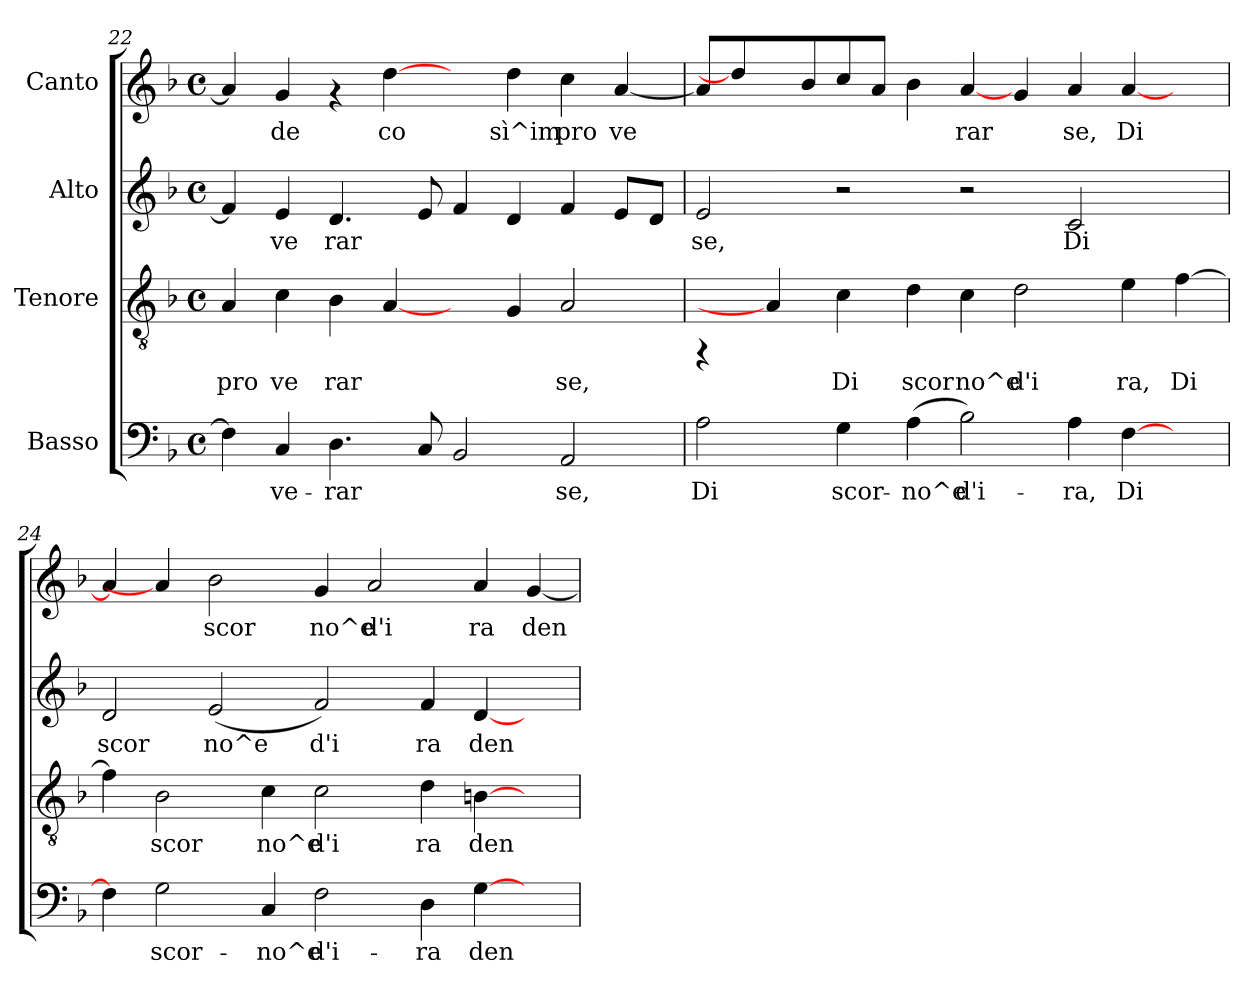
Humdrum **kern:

**kern	**text	**kern	**text	**kern	**text	**kern	**text
*part4	*part4	*part3	*part3	*part2	*part2	*part1	*part1
*staff4	*staff4	*staff3	*staff3	*staff2	*staff2	*staff1	*staff1
*I"Basso	*	*I"Tenore	*	*I"Alto	*	*I"Canto	*
*clefF4	*	*clefGv2	*	*clefG2	*	*clefG2	*
*k[b-]	*	*k[b-]	*	*k[b-]	*	*k[b-]	*
*F:	*	*F:	*	*F:	*	*F:	*
*M4/4	*	*M4/4	*	*M4/4	*	*M4/4	*
*met(c)	*	*met(c)	*	*met(c)	*	*met(c)	*
=22	=22	=22	=22	=22	=22	=22	=22
!	!LO:LY:b:cj	!	!LO:LY:b:cj	!	!LO:LY:b:cj	!	!LO:LY:b:cj
4F\]	--	4A/	pro	4f/]	.	4a/]	.
!	!LO:LY:b:cj	!	!LO:LY:b:cj	!	!LO:LY:b:cj	!	!LO:LY:b:cj
4C/	-ve-	4c\	ve	4e/	ve	4g/	de
!	!LO:LY:b:cj	!	!LO:LY:b:cj	!	!LO:LY:b:cj	!	!
4.D\	-rar-	4B-\	rar	4.d/	rar	4rf	.
!	!	!	!LO:LY:b:cj	!	!	!	!LO:LY:b:cj
.	.	[4A/	.	.	.	[4dd\	co
!	!LO:LY:b:cj	!	!	!	!LO:LY:b:cj	!	!
8C/	--	.	.	8e/	.	.	.
!	!LO:LY:b:cj	!	!	!	!LO:LY:b:cj	!	!
2BB-/	--	4ryy	.	4f/	.	4ryy	.
!	!	!	!LO:LY:b:cj	!	!LO:LY:b:cj	!	!LO:LY:b:cj
.	.	4G/	.	4d/	.	4dd\	sì^im
!	!LO:LY:b:cj	!	!LO:LY:b:cj	!	!LO:LY:b:cj	!	!LO:LY:b:cj
2AA/	-se,	2A/	se,	4f/	.	4cc\	pro
!	!	!	!	!	!LO:LY:b:cj	!	!LO:LY:b:cj
.	.	.	.	8e/L	.	[<4a/	ve
!	!	!	!	!	!LO:LY:b:cj	!	!
.	.	.	.	8d/J	.	.	.
=23	=23	=23	=23	=23	=23	=23	=23
!	!LO:LY:b:cj	!	!	!	!LO:LY:b:cj	!	!LO:LY:b:cj
2A\	Di	4rFF	.	2e/	se,	8a/L]	.
.	.	.	.	.	.	4dd\]	.
.	.	4A/]	.	.	.	.	.
!	!	!	!	!	!	!	!LO:LY:b:cj
.	.	.	.	.	.	8b-/	.
!	!LO:LY:b:cj	!	!LO:LY:b:cj	!	!	!	!LO:LY:b:cj
4G\	scor-	4c\	Di	2r	.	8cc/	.
!	!	!	!	!	!	!	!LO:LY:b:cj
.	.	.	.	.	.	8a/J	.
!	!LO:LY:b:cj	!	!LO:LY:b:cj	!	!	!	!LO:LY:b:cj
(<4A\	-no^e	4d\	scor	.	.	4b-\	.
!	!LO:LY:b:cj	!	!LO:LY:b:cj	!	!	!	!LO:LY:b:cj
2B-\)	d'i-	4c\	no^e	2r	.	[4a/	rar
!	!	!	!LO:LY:b:cj	!	!	!	!LO:LY:b:cj
.	.	2d\	d'i	.	.	4g/	.
!	!LO:LY:b:cj	!	!	!	!LO:LY:b:cj	!	!LO:LY:b:cj
4A\	-ra,	.	.	2c/	Di	4a/	se,
!	!LO:LY:b:cj	!	!LO:LY:b:cj	!	!	!	!LO:LY:b:cj
[>4F\	Di	4e\	ra,	.	.	[<4a/	Di
!	!	!	!LO:LY:b:cj	!	!	!	!
4ryy	.	[>4f\	Di	4ryy	.	4ryy	.
=24	=24	=24	=24	=24	=24	=24	=24
!	!LO:LY:b:cj	!	!LO:LY:b:cj	!	!LO:LY:b:cj	!	!LO:LY:b:cj
4F\]	.	4f\]	.	2d/	scor	4a/]	.
!	!LO:LY:b:cj	!	!LO:LY:b:cj	!	!	!	!
2G\	scor-	2B-\	scor	.	.	4a/]	.
!	!	!	!	!	!LO:LY:b:cj	!	!LO:LY:b:cj
.	.	.	.	(>2e/	no^e	2b-\	scor
!	!LO:LY:b:cj	!	!LO:LY:b:cj	!	!	!	!
4C/	-no^e	4c\	no^e	.	.	.	.
!	!LO:LY:b:cj	!	!LO:LY:b:cj	!	!LO:LY:b:cj	!	!LO:LY:b:cj
2F\	d'i-	2c\	d'i	2f/)	d'i	4g/	no^e
!	!	!	!	!	!	!	!LO:LY:b:cj
.	.	.	.	.	.	2a/	d'i
!	!LO:LY:b:cj	!	!LO:LY:b:cj	!	!LO:LY:b:cj	!	!
4D\	-ra	4d\	ra	4f/	ra	.	.
!	!LO:LY:b:cj	!	!LO:LY:b:cj	!	!LO:LY:b:cj	!	!LO:LY:b:cj
[<4G\	den-	[<4Bn\	den	[<4d/	den	4a/	ra
!	!	!	!	!	!	!	!LO:LY:b:cj
4ryy	.	4ryy	.	4ryy	.	[<4g>/	den
=	=	=	=	=	=	=	=
*-	*-	*-	*-	*-	*-	*-	*-
